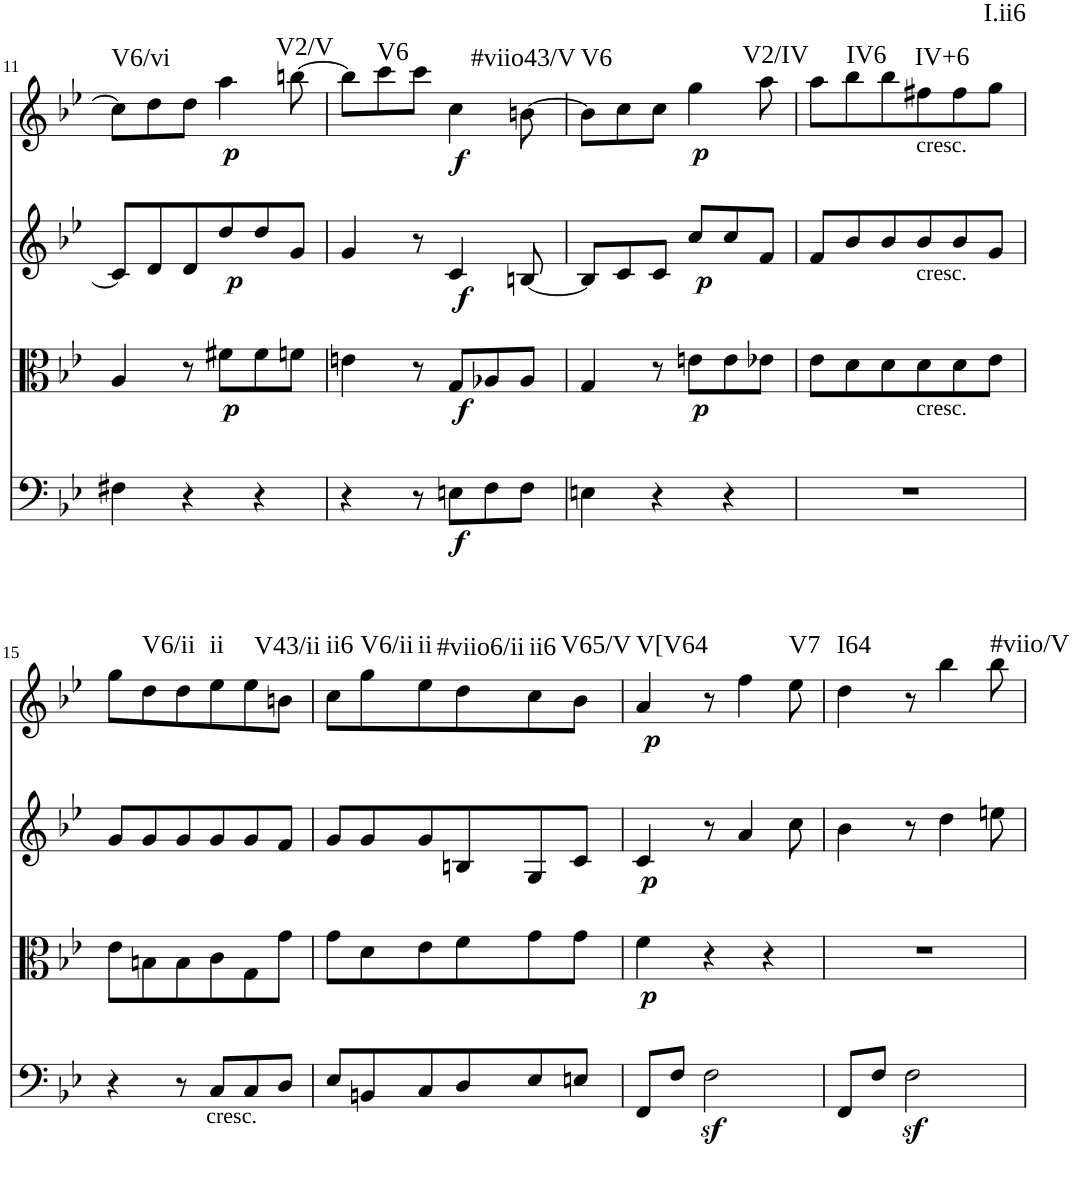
**kern	**dynam	**kern	**dynam	**kern	**dynam	**kern	**dynam	**harte
*part4	*part4	*part3	*part3	*part2	*part2	*part1	*part1	*part1
*staff4	*staff4	*staff3	*staff3	*staff2	*staff2	*staff1	*staff1	*
*I"Violoncello	*	*I"Viola	*	*I"Violin II	*	*I"Violin I	*	*
!!LO:PB:g=z
*clefF4	*	*clefC3	*	*clefG2	*	*clefG2	*	*
*k[b-e-]	*	*k[b-e-]	*	*k[b-e-]	*	*k[b-e-]	*	*
*B-:	*	*B-:	*	*B-:	*	*B-:	*	*
*M3/4	*	*M3/4	*	*M3/4	*	*M3/4	*	*
=11	=11	=11	=11	=11	=11	=11	=11	=11
!	!	!	!	!	!	!	!	!LO:H:kt=V6/vi
4F#X\	.	4A/	.	8c#/L]	.	8cc#\L]	.	N
.	.	.	.	8d/	.	8dd\	.	.
4r	.	8r	.	8d/	.	8dd\J	.	.
!	!	!	!LO:DY:b	!	!LO:DY:b	!	!LO:DY:b	!
.	.	8f#X\L	p	8dd/	p	4aa\	p	.
4r	.	8f#\	.	8dd/	.	.	.	.
!	!	!	!	!	!	!	!	!LO:H:kt=V2/V
.	.	8fn\J	.	8g/J	.	[8bbn\	.	N
=12	=12	=12	=12	=12	=12	=12	=12	=12
4r	.	4en\	.	4g/	.	8bb\L]	.	.
!	!	!	!	!	!	!	!	!LO:H:kt=V6
.	.	.	.	.	.	8ccc\	.	N
8r	.	8r	.	8r	.	8ccc\J	.	.
!	!LO:DY:b	!	!LO:DY:b	!	!LO:DY:b	!	!LO:DY:b	!
8En\L	f	8G/L	f	4c/	f	4cc\	f	.
8F\	.	8A-X/	.	.	.	.	.	.
!	!	!	!	!	!	!	!	!LO:H:kt=#viio43/V
8F\J	.	8A-/J	.	[8Bn/	.	[8bn\	.	N
=13	=13	=13	=13	=13	=13	=13	=13	=13
!	!	!	!	!	!	!	!	!LO:H:kt=V6
4En\	.	4G/	.	8B/L]	.	8b\L]	.	N
.	.	.	.	8c/	.	8cc\	.	.
4r	.	8r	.	8c/J	.	8cc\J	.	.
!	!	!	!LO:DY:b	!	!LO:DY:b	!	!LO:DY:b	!
.	.	8en\L	p	8cc/L	p	4gg\	p	.
4r	.	8e\	.	8cc/	.	.	.	.
!	!	!	!	!	!	!	!	!LO:H:kt=V2/IV
.	.	8e-X\J	.	8f/J	.	8aa\	.	N
=14	=14	=14	=14	=14	=14	=14	=14	=14
2.r	.	8e-\L	.	8f/L	.	8aa\L	.	.
!	!	!	!	!	!	!	!	!LO:H:kt=IV6
.	.	8d\	.	8b-/	.	8bb-\	.	N
.	.	8d\	.	8b-/	.	8bb-\	.	.
!	!	!	!	!	!	!LO:TX:b:t=cresc.	!	!
!	!	!	!	!LO:TX:b:t=cresc.	!	!	!	!
!	!	!LO:TX:b:t=cresc.	!	!	!	!	!	!LO:H:kt=IV+6
.	.	8d\	.	8b-/	.	8ff#X\	.	N
.	.	8d\	.	8b-/	.	8ff#\	.	.
!	!	!	!	!	!	!	!	!LO:H:kt=I.ii6
.	.	8e-\J	.	8g/J	.	8gg\J	.	N
!!LO:LB:g=z
=15	=15	=15	=15	=15	=15	=15	=15	=15
4r	.	8e-\L	.	8g/L	.	8gg\L	.	.
!	!	!	!	!	!	!	!	!LO:H:kt=V6/ii
.	.	8Bn\	.	8g/	.	8dd\	.	N
8r	.	8B\	.	8g/	.	8dd\	.	.
!LO:TX:b:t=cresc.	!	!	!	!	!	!	!	!LO:H:kt=ii
8C/L	.	8c\	.	8g/	.	8ee-\	.	N
8C/	.	8G\	.	8g/	.	8ee-\	.	.
!	!	!	!	!	!	!	!	!LO:H:kt=V43/ii
8D/J	.	8g\J	.	8f/J	.	8bn\J	.	N
=16	=16	=16	=16	=16	=16	=16	=16	=16
!	!	!	!	!	!	!	!	!LO:H:kt=ii6
8E-/L	.	8g\L	.	8g/L	.	8cc\L	.	N
!	!	!	!	!	!	!	!	!LO:H:kt=V6/ii
8BBn/	.	8d\	.	8g/	.	8gg\	.	N
!	!	!	!	!	!	!	!	!LO:H:kt=ii
8C/	.	8e-\	.	8g/	.	8ee-\	.	N
!	!	!	!	!	!	!	!	!LO:H:kt=#viio6/ii
8D/	.	8f\	.	8Bn/	.	8dd\	.	N
!	!	!	!	!	!	!	!	!LO:H:kt=ii6
8E-/	.	8g\	.	8G/	.	8cc\	.	N
!	!	!	!	!	!	!	!	!LO:H:kt=V65/V
8En/J	.	8g\J	.	8c/J	.	8b-\J	.	N
=17	=17	=17	=17	=17	=17	=17	=17	=17
!	!	!	!LO:DY:b	!	!LO:DY:b	!	!LO:DY:b	!LO:H:kt=V[V64
8FF/L	.	4f\	p	4c/	p	4a/	p	N
8F/J	.	.	.	.	.	.	.	.
2Fz<\	.	4r	.	8r	.	8r	.	.
.	.	.	.	4a/	.	4ff\	.	.
.	.	4r	.	.	.	.	.	.
!	!	!	!	!	!	!	!	!LO:H:kt=V7
.	.	.	.	8cc\	.	8ee-\	.	N
=18	=18	=18	=18	=18	=18	=18	=18	=18
!	!	!	!	!	!	!	!	!LO:H:kt=I64
8FF/L	.	2.r	.	4b-\	.	4dd\	.	N
8F/J	.	.	.	.	.	.	.	.
2Fz<\	.	.	.	8r	.	8r	.	.
.	.	.	.	4dd\	.	4bb-\	.	.
!	!	!	!	!	!	!	!	!LO:H:kt=#viio/V
.	.	.	.	8een\	.	8bb-\	.	N
=	=	=	=	=	=	=	=	=
*-	*-	*-	*-	*-	*-	*-	*-	*-
